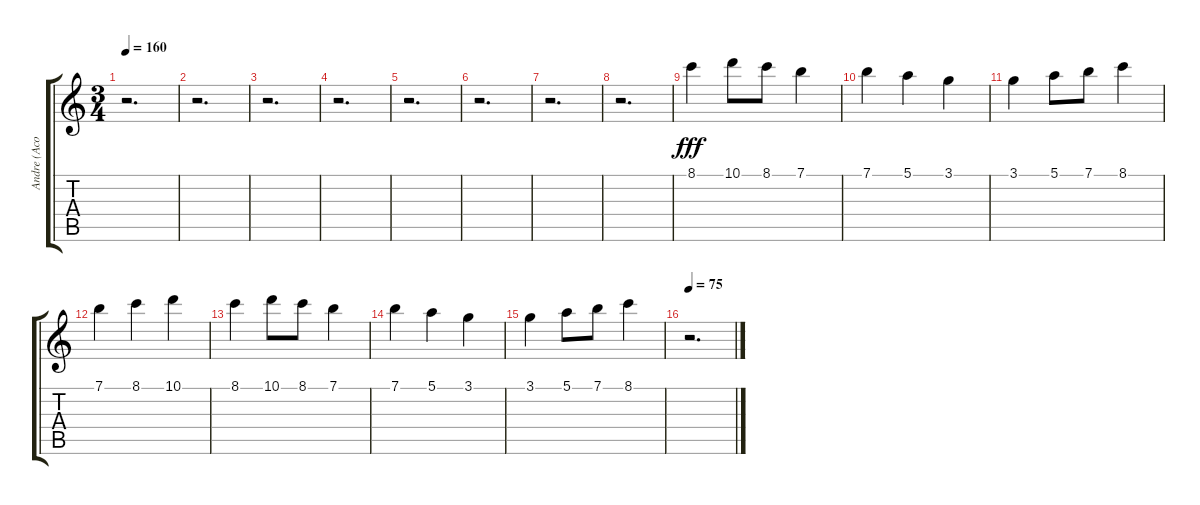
\track ("Andre (Acous. Gtr)" "Andre (Aco") {instrument acousticguitarsteel}
\staff {score tabs}
\tuning (E4 B3 G3 D3 A2 E2) {hide}
\ts (3 4)
\tempo 160
\clef g2
\ks c
r.2{d dy fff instrument acousticguitarsteel} |
r.2{d} |
r.2{d} |
r.2{d} |
r.2{d} |
r.2{d} |
r.2{d} |
r.2{d} |
8.1.4{volume 15} 10.1.8 8.1.8 7.1.4 |
7.1.4 5.1.4 3.1.4 |
3.1.4 5.1.8 7.1.8 8.1.4 |
7.1.4 8.1.4 10.1.4 |
8.1.4 10.1.8 8.1.8 7.1.4 |
7.1.4 5.1.4 3.1.4 |
3.1.4 5.1.8 7.1.8 8.1.4 |
\tempo 75
r.2{d}
